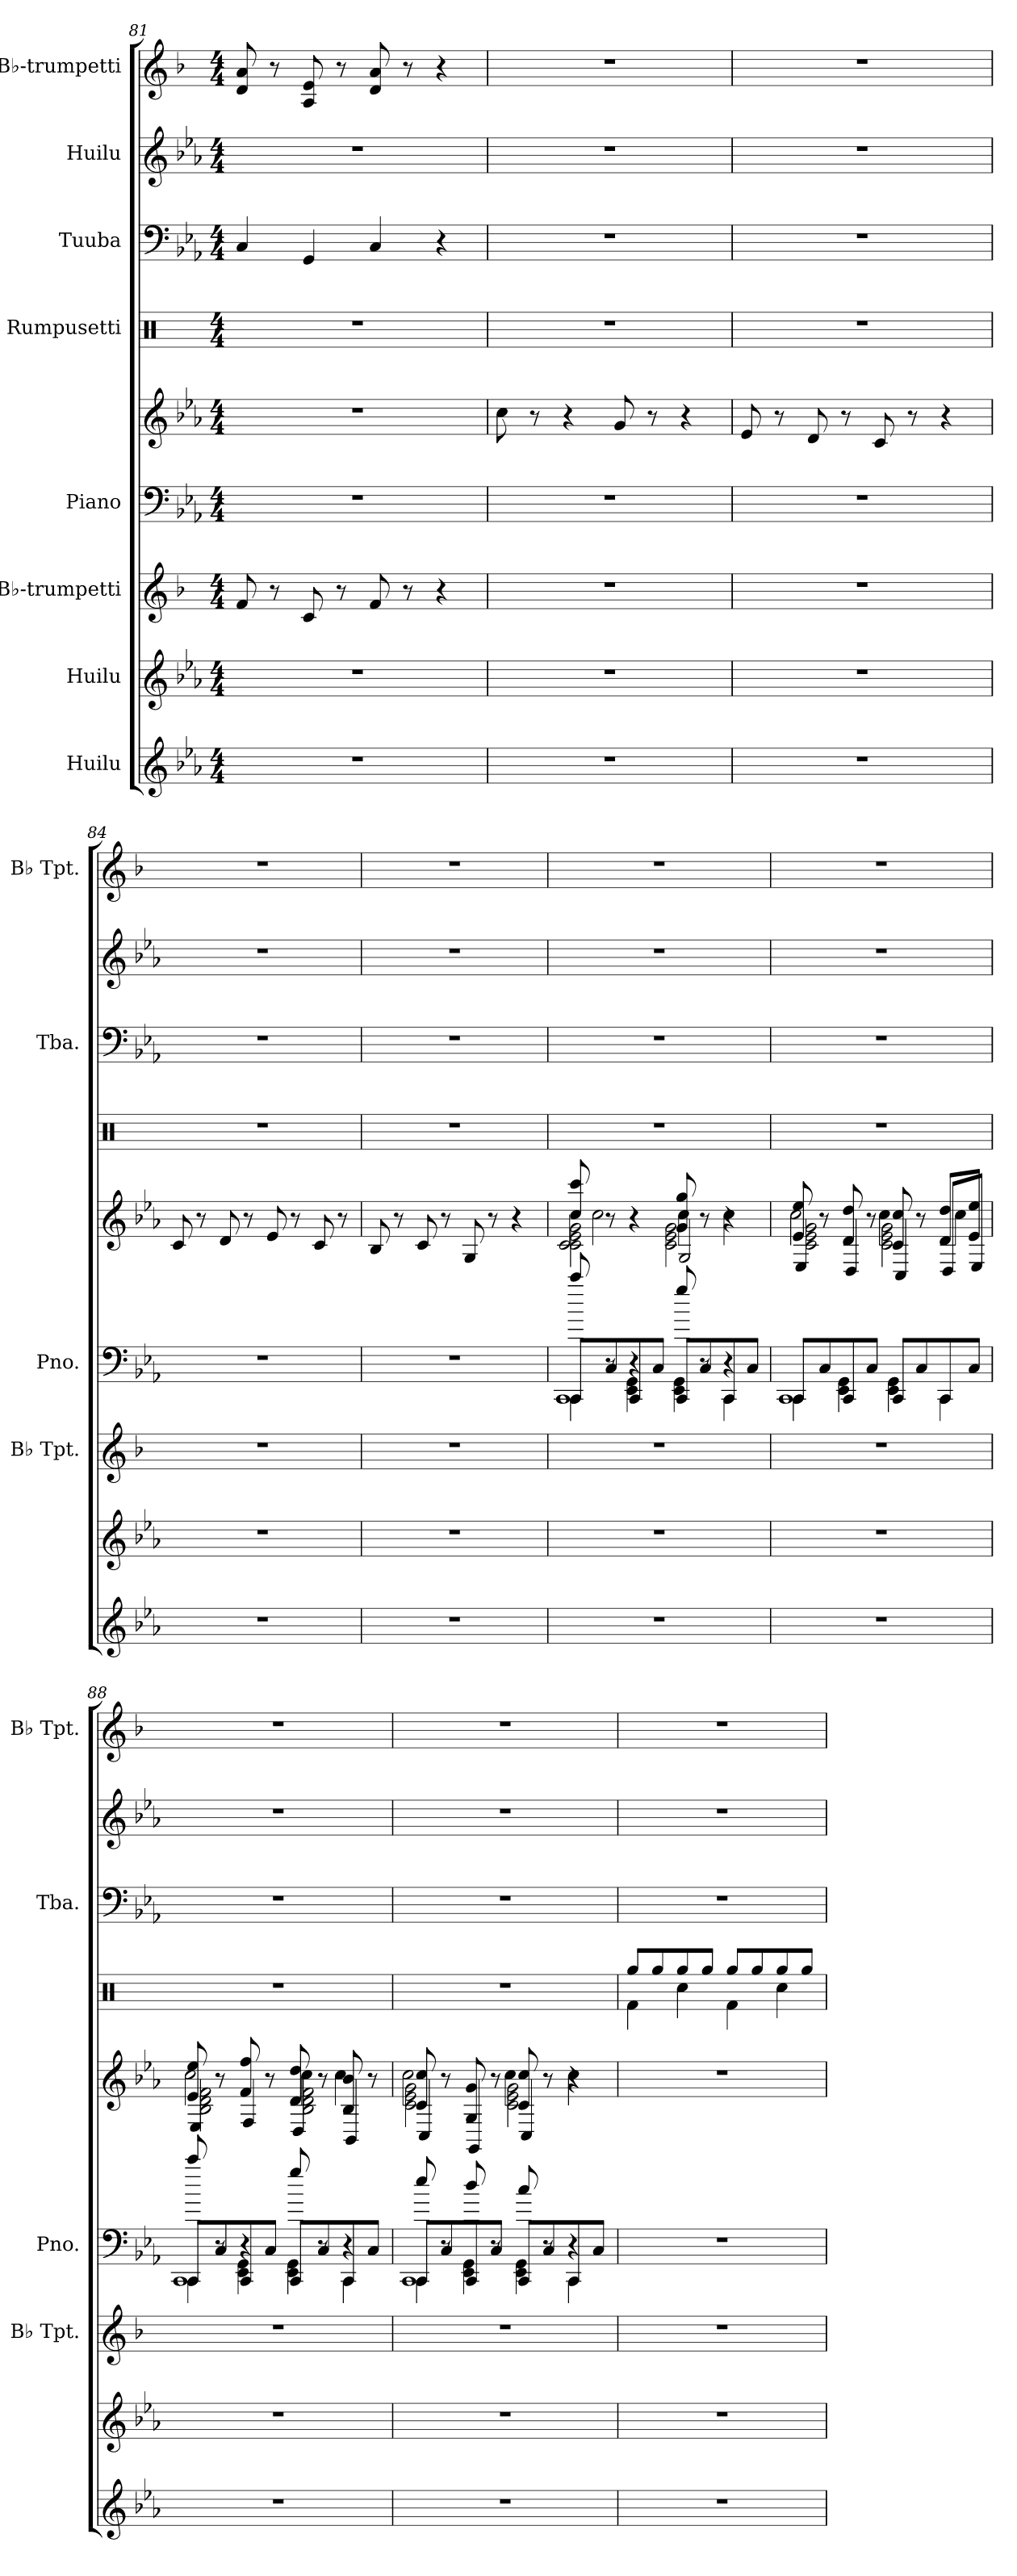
**kern	**kern	**kern	**kern	**kern	**kern	**kern	**kern	**kern
*part8	*part7	*part6	*part5	*part5	*part4	*part3	*part2	*part1
*staff9	*staff8	*staff7	*staff6	*staff5	*staff4	*staff3	*staff2	*staff1
*I"Huilu	*I"Huilu	*I"B♭-trumpetti	*I"Piano	*	*I"Rumpusetti	*I"Tuuba	*I"Huilu	*I"B♭-trumpetti
*	*	*I'B♭ Tpt.	*I'Pno.	*	*	*I'Tba.	*	*I'B♭ Tpt.
*clefG2	*clefG2	*clefG2	*clefF4	*clefG2	*clefX	*clefF4	*clefG2	*clefG2
*	*	*ITrd1c2	*	*	*	*	*	*ITrd1c2
*k[b-e-a-]	*k[b-e-a-]	*k[b-e-a-]	*k[b-e-a-]	*k[b-e-a-]	*k[]	*k[b-e-a-]	*k[b-e-a-]	*k[b-e-a-]
*M4/4	*M4/4	*M4/4	*M4/4	*M4/4	*M4/4	*M4/4	*M4/4	*M4/4
=81	=81	=81	=81	=81	=81	=81	=81	=81
1r	1r	8e-/	1r	1r	1r	4C/	1r	8c/ 8g/
.	.	8r	.	.	.	.	.	8r
.	.	8B-/	.	.	.	4GG/	.	8G/ 8d/
.	.	8r	.	.	.	.	.	8r
.	.	8e-/	.	.	.	4C/	.	8c/ 8g/
.	.	8r	.	.	.	.	.	8r
.	.	4r	.	.	.	4r	.	4r
=82	=82	=82	=82	=82	=82	=82	=82	=82
1r	1r	1r	1r	8cc\	1r	1r	1r	1r
.	.	.	.	8r	.	.	.	.
.	.	.	.	4r	.	.	.	.
.	.	.	.	8g/	.	.	.	.
.	.	.	.	8r	.	.	.	.
.	.	.	.	4r	.	.	.	.
=83	=83	=83	=83	=83	=83	=83	=83	=83
1r	1r	1r	1r	8e-/	1r	1r	1r	1r
.	.	.	.	8r	.	.	.	.
.	.	.	.	8d/	.	.	.	.
.	.	.	.	8r	.	.	.	.
.	.	.	.	8c/	.	.	.	.
.	.	.	.	8r	.	.	.	.
.	.	.	.	4r	.	.	.	.
!!LO:PB:g=z
=84	=84	=84	=84	=84	=84	=84	=84	=84
1r	1r	1r	1r	8c/	1r	1r	1r	1r
.	.	.	.	8r	.	.	.	.
.	.	.	.	8d/	.	.	.	.
.	.	.	.	8r	.	.	.	.
.	.	.	.	8e-/	.	.	.	.
.	.	.	.	8r	.	.	.	.
.	.	.	.	8c/	.	.	.	.
.	.	.	.	8r	.	.	.	.
=85	=85	=85	=85	=85	=85	=85	=85	=85
1r	1r	1r	1r	8B-/	1r	1r	1r	1r
.	.	.	.	8r	.	.	.	.
.	.	.	.	8c/	.	.	.	.
.	.	.	.	8r	.	.	.	.
.	.	.	.	8G/	.	.	.	.
.	.	.	.	8r	.	.	.	.
.	.	.	.	4r	.	.	.	.
=86	=86	=86	=86	=86	=86	=86	=86	=86
*	*	*	*^	*^	*	*	*	*
*	*	*	*	*^	*	*^	*	*	*	*
*	*	*	*	*	*^	*	*	*^	*	*	*	*
1r	1r	1r	8CC/L	4CC\	8ccc/	1CC	8cc/ 8ccc/	2c\ 2e-\ 2g\	2c/	2cc\	1r	1r	1r	1r
.	.	.	8C/	.	8r	.	8r	.	.	.	.	.	.	.
.	.	.	8CC/	4EE-\ 4GG\	4r	.	4r	.	.	.	.	.	.	.
.	.	.	8C/J	.	.	.	.	.	.	.	.	.	.	.
.	.	.	8CC/L	4EE-\ 4GG\	8gg/	.	8g/ 8gg/	2c\ 2e-\ 2g\	2G/	4cc\	.	.	.	.
.	.	.	8C/	.	8r	.	8r	.	.	.	.	.	.	.
.	.	.	8CC/	4CC\	4r	.	4r	.	.	4cc\	.	.	.	.
.	.	.	8C/J	.	.	.	.	.	.	.	.	.	.	.
*	*	*	*	*	*v	*v	*	*	*	*	*	*	*	*
!!LO:PB:g=z
=87	=87	=87	=87	=87	=87	=87	=87	=87	=87	=87	=87	=87	=87
1r	1r	1r	8CC/L	4CC\	1CC	8e-/ 8ee-/	2c\ 2e-\ 2g\	4E-/	2cc\	1r	1r	1r	1r
.	.	.	8C/	.	.	8r	.	.	.	.	.	.	.
.	.	.	8CC/	4EE-\ 4GG\	.	8d/ 8dd/	.	4D/	.	.	.	.	.
.	.	.	8C/J	.	.	8r	.	.	.	.	.	.	.
.	.	.	8CC/L	4EE-\ 4GG\	.	8c/ 8cc/	2c\ 2e-\ 2g\	4C/	4cc\	.	.	.	.
.	.	.	8C/	.	.	8r	.	.	.	.	.	.	.
.	.	.	8CC/	4CC\	.	8d/ 8dd/L	.	8D/L	4cc\	.	.	.	.
.	.	.	8C/J	.	.	8e-/ 8ee-/J	.	8E-/J	.	.	.	.	.
=88	=88	=88	=88	=88	=88	=88	=88	=88	=88	=88	=88	=88	=88
*	*	*	*	*	*^	*	*	*	*	*	*	*	*
1r	1r	1r	8CC/L	4CC\	8ccc/	1CC	8e-/ 8ee-/	2B-\ 2d\ 2f\	4E-/	2cc\	1r	1r	1r	1r
.	.	.	8C/	.	8r	.	8r	.	.	.	.	.	.	.
.	.	.	8CC/	4EE-\ 4GG\	4r	.	8f/ 8ff/	.	4F/	.	.	.	.	.
.	.	.	8C/J	.	.	.	8r	.	.	.	.	.	.	.
.	.	.	8CC/L	4EE-\ 4GG\	8gg/	.	8d/ 8dd/	2B-\ 2d\ 2f\	4D/	4cc\	.	.	.	.
.	.	.	8C/	.	8r	.	8r	.	.	.	.	.	.	.
.	.	.	8CC/	4CC\	4r	.	8B-/ 8b-/	.	4BB-/	4cc\	.	.	.	.
.	.	.	8C/J	.	.	.	8r	.	.	.	.	.	.	.
=89	=89	=89	=89	=89	=89	=89	=89	=89	=89	=89	=89	=89	=89	=89
1r	1r	1r	8CC/L	4CC\	8ee-/	1CC	8c/ 8cc/	2c\ 2e-\ 2g\	4C/	2cc\	1r	1r	1r	1r
.	.	.	8C/	.	8r	.	8r	.	.	.	.	.	.	.
.	.	.	8CC/	4EE-\ 4GG\	8dd/	.	8G/ 8g/	.	4GG/	.	.	.	.	.
.	.	.	8C/J	.	8r	.	8r	.	.	.	.	.	.	.
.	.	.	8CC/L	4EE-\ 4GG\	8cc/	.	8c/ 8cc/	2c\ 2e-\ 2g\	4C/	4cc\	.	.	.	.
.	.	.	8C/	.	8r	.	8r	.	.	.	.	.	.	.
.	.	.	8CC/	4CC\	4r	.	4r	.	4r	4cc\	.	.	.	.
.	.	.	8C/J	.	.	.	.	.	.	.	.	.	.	.
*	*	*	*v	*v	*v	*v	*	*	*	*	*	*	*	*
*	*	*	*	*v	*v	*v	*v	*	*	*	*
!!LO:PB:g=z
=90	=90	=90	=90	=90	=90	=90	=90	=90
*	*	*	*	*	*^	*	*	*
1r	1r	1r	1r	1r	8Rgg/L	4Rf\	1r	1r	1r
.	.	.	.	.	8Rgg/	.	.	.	.
.	.	.	.	.	8Rgg/	4Rcc\	.	.	.
.	.	.	.	.	8Rgg/J	.	.	.	.
.	.	.	.	.	8Rgg/L	4Rf\	.	.	.
.	.	.	.	.	8Rgg/	.	.	.	.
.	.	.	.	.	8Rgg/	4Rcc\	.	.	.
.	.	.	.	.	8Rgg/J	.	.	.	.
*	*	*	*	*	*v	*v	*	*	*
=	=	=	=	=	=	=	=	=
*-	*-	*-	*-	*-	*-	*-	*-	*-
